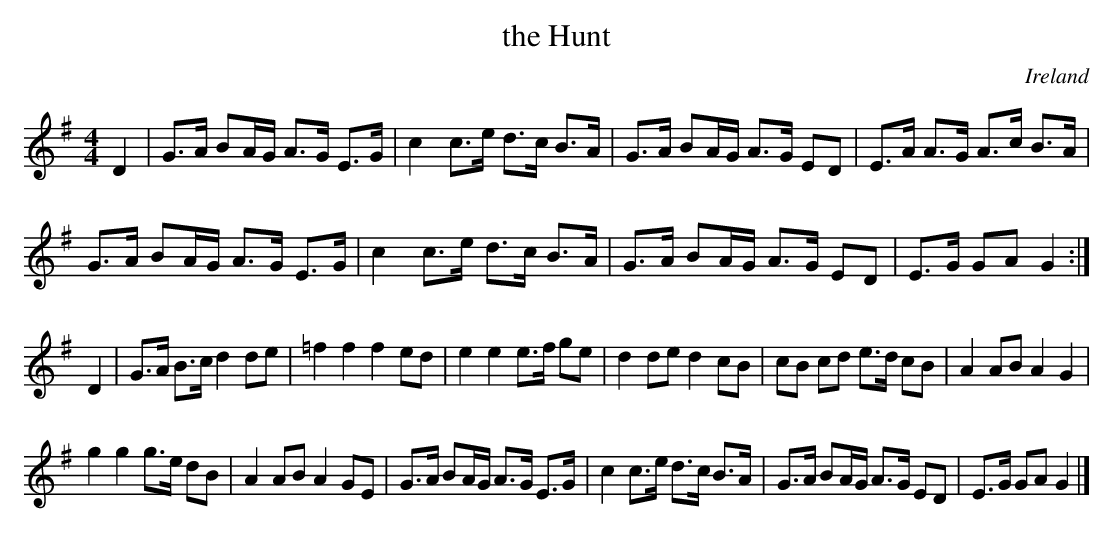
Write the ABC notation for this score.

X:1
T:the Hunt
M:4/4
O:Ireland
K:G major
D2|\
G>A BA/G/ A>G E>G | c2 c>e d>c B>A|\
G>A BA/G/ A>G ED  | E>A A>G A>c B>A|
G>A BA/G/ A>G E>G | c2 c>e d>c B>A| \
G>A BA/G/ A>G ED  | E>G GA G2:|
D2 |\
G>A B>c d2de |=f2 f2 f2 ed| \
e2 e2 e>f ge |d2 de d2 cB| \
cB cd e>d cB | A2AB A2G2|
g2 g2 g>e dB | A2 AB A2GE| \
G>A BA/G/ A>G E>G|c2 c>e d>c B>A|\
G>A BA/G/ A>G ED | E>G GA G2|]
